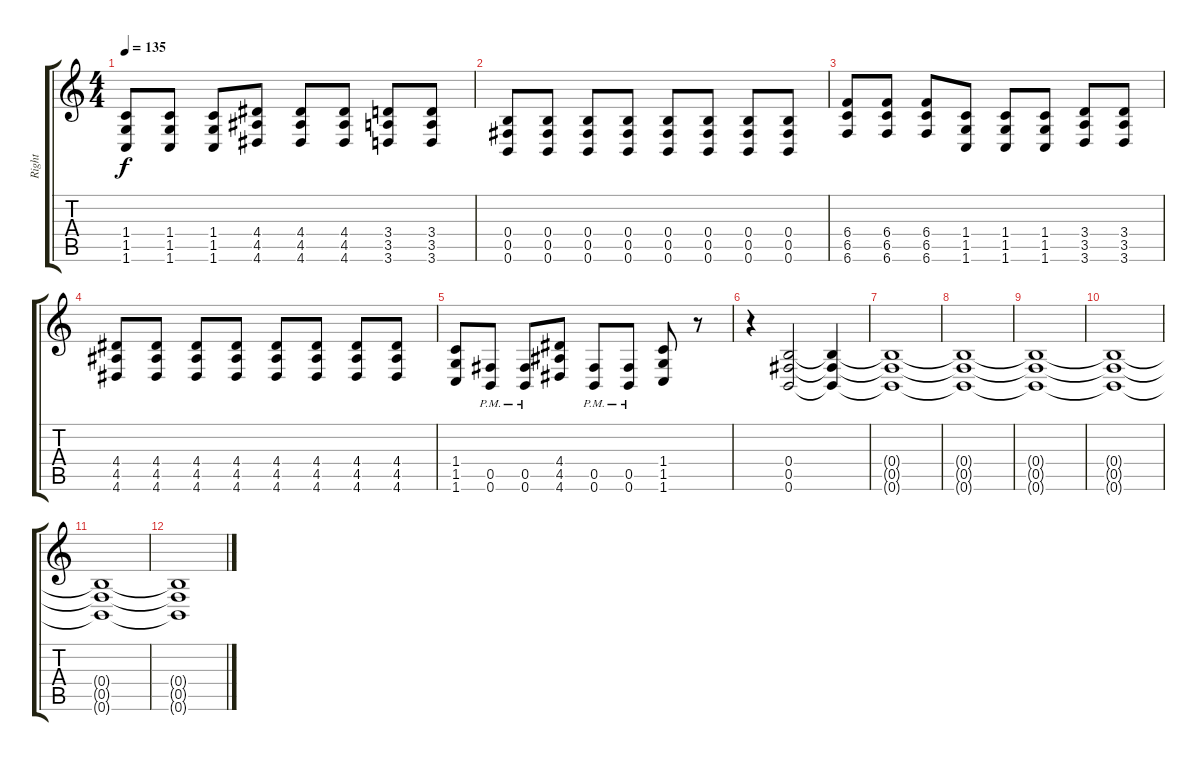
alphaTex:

\track ("Right" "Right") {instrument distortionguitar}
\staff {score tabs}
\tuning (Db4 Ab3 E3 B2 Gb2 B1) {hide}
\ts (4 4)
\tempo 135
\clef g2
\ks c
(1.4 1.5 1.6).8{dy f} (1.4 1.5 1.6).8 (1.4 1.5 1.6).8 (4.4 4.5 4.6).8 (4.4 4.5 4.6).8 (4.4 4.5 4.6).8 (3.4 3.5 3.6).8 (3.4 3.5 3.6).8 |
(0.4 0.5 0.6).8 (0.4 0.5 0.6).8 (0.4 0.5 0.6).8 (0.4 0.5 0.6).8 (0.4 0.5 0.6).8 (0.4 0.5 0.6).8 (0.4 0.5 0.6).8 (0.4 0.5 0.6).8 |
(6.4 6.5 6.6).8 (6.4 6.5 6.6).8 (6.4 6.5 6.6).8 (1.4 1.5 1.6).8 (1.4 1.5 1.6).8 (1.4 1.5 1.6).8 (3.4 3.5 3.6).8 (3.4 3.5 3.6).8 |
(4.4 4.5 4.6).8 (4.4 4.5 4.6).8 (4.4 4.5 4.6).8 (4.4 4.5 4.6).8 (4.4 4.5 4.6).8 (4.4 4.5 4.6).8 (4.4 4.5 4.6).8 (4.4 4.5 4.6).8 |
(1.4 1.5 1.6).8 (0.5{pm} 0.6{pm}).8 (0.5{pm} 0.6{pm}).8 (4.4 4.5 4.6).8 (0.5{pm} 0.6{pm}).8 (0.5{pm} 0.6{pm}).8 (1.4 1.5 1.6).8 r.8 |
r.4 (0.4 0.5 0.6).2 (0.4{t} 0.5{t} 0.6{t}).4 |
(0.4{t} 0.5{t} 0.6{t}).1 |
(0.4{t} 0.5{t} 0.6{t}).1 |
(0.4{t} 0.5{t} 0.6{t}).1{volume 0} |
(0.4{t} 0.5{t} 0.6{t}).1 |
(0.4{t} 0.5{t} 0.6{t}).1 |
(0.4{t} 0.5{t} 0.6{t}).1
